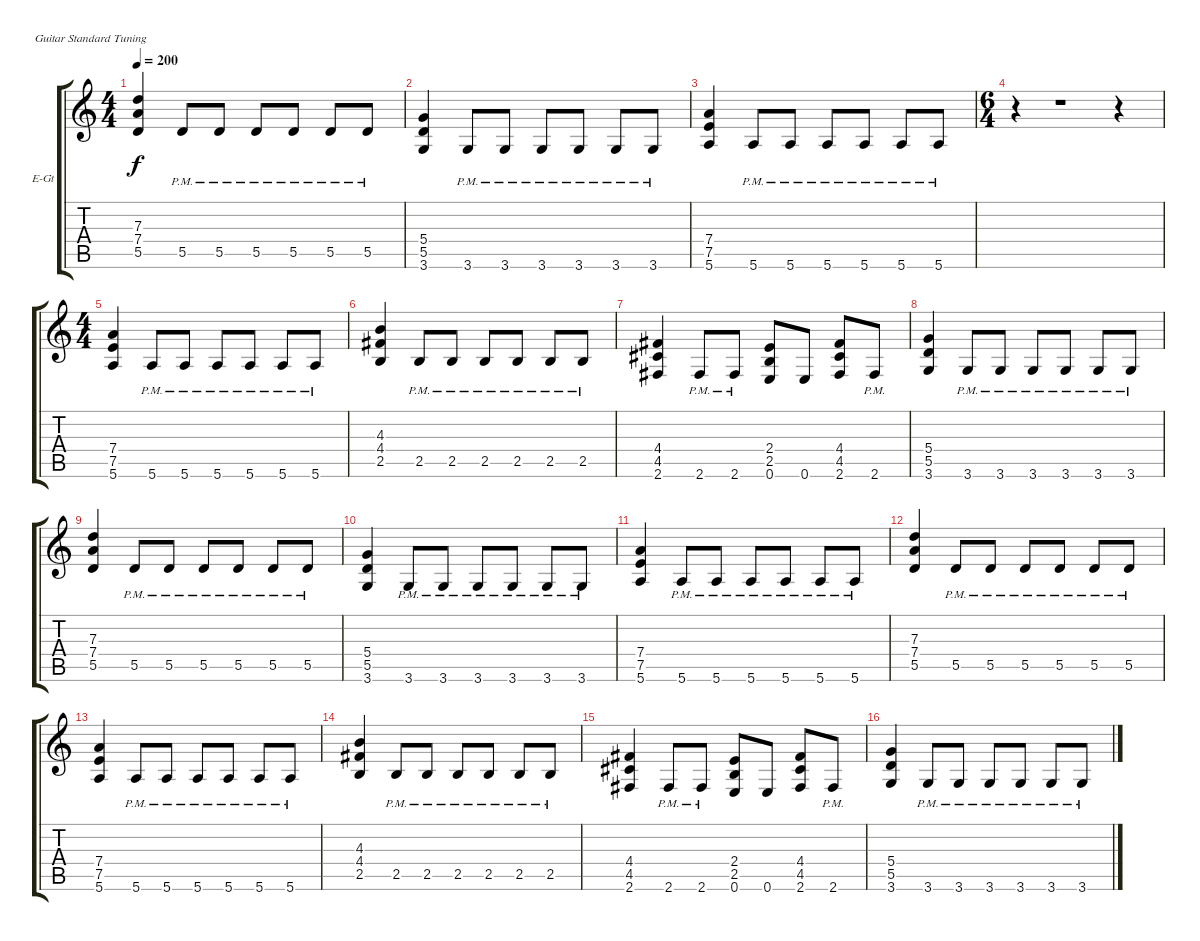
\bracketExtendMode groupsimilarinstruments
\firstSystemTrackNameOrientation horizontal
\otherSystemsTrackNameOrientation horizontal
\track ("Rhythme" "E-Gt") {instrument distortionguitar}
\staff {score tabs}
\tuning (E4 B3 G3 D3 A2 E2)
\ts (4 4)
\tempo 200
\clef g2
\ks c
(7.3 7.4 5.5).4{dy f} 5.5{pm}.8 5.5{pm}.8 5.5{pm}.8 5.5{pm}.8 5.5{pm}.8 5.5{pm}.8 |
(5.4 5.5 3.6).4 3.6{pm}.8 3.6{pm}.8 3.6{pm}.8 3.6{pm}.8 3.6{pm}.8 3.6{pm}.8 |
(7.4 7.5 5.6).4 5.6{pm}.8 5.6{pm}.8 5.6{pm}.8 5.6{pm}.8 5.6{pm}.8 5.6{pm}.8 |
\ts (6 4)
\beaming (8 2 2 2 6)
r.4 r.1 r.4 |
\ts (4 4)
\beaming (8 2 2 2 2)
(7.4 7.5 5.6).4 5.6{pm}.8 5.6{pm}.8 5.6{pm}.8 5.6{pm}.8 5.6{pm}.8 5.6{pm}.8 |
(4.3 4.4 2.5).4 2.5{pm}.8 2.5{pm}.8 2.5{pm}.8 2.5{pm}.8 2.5{pm}.8 2.5{pm}.8 |
(4.4 4.5 2.6).4 2.6{pm}.8 2.6{pm}.8 (2.4 2.5 0.6).8 0.6.8 (4.4 4.5 2.6).8 2.6{pm}.8 |
(5.4 5.5 3.6).4 3.6{pm}.8 3.6{pm}.8 3.6{pm}.8 3.6{pm}.8 3.6{pm}.8 3.6{pm}.8 |
(7.3 7.4 5.5).4 5.5{pm}.8 5.5{pm}.8 5.5{pm}.8 5.5{pm}.8 5.5{pm}.8 5.5{pm}.8 |
(5.4 5.5 3.6).4 3.6{pm}.8 3.6{pm}.8 3.6{pm}.8 3.6{pm}.8 3.6{pm}.8 3.6{pm}.8 |
(7.4 7.5 5.6).4 5.6{pm}.8 5.6{pm}.8 5.6{pm}.8 5.6{pm}.8 5.6{pm}.8 5.6{pm}.8 |
(7.3 7.4 5.5).4 5.5{pm}.8 5.5{pm}.8 5.5{pm}.8 5.5{pm}.8 5.5{pm}.8 5.5{pm}.8 |
(7.4 7.5 5.6).4 5.6{pm}.8 5.6{pm}.8 5.6{pm}.8 5.6{pm}.8 5.6{pm}.8 5.6{pm}.8 |
(4.3 4.4 2.5).4 2.5{pm}.8 2.5{pm}.8 2.5{pm}.8 2.5{pm}.8 2.5{pm}.8 2.5{pm}.8 |
(4.4 4.5 2.6).4 2.6{pm}.8 2.6{pm}.8 (2.4 2.5 0.6).8 0.6.8 (4.4 4.5 2.6).8 2.6{pm}.8 |
(5.4 5.5 3.6).4 3.6{pm}.8 3.6{pm}.8 3.6{pm}.8 3.6{pm}.8 3.6{pm}.8 3.6{pm}.8
